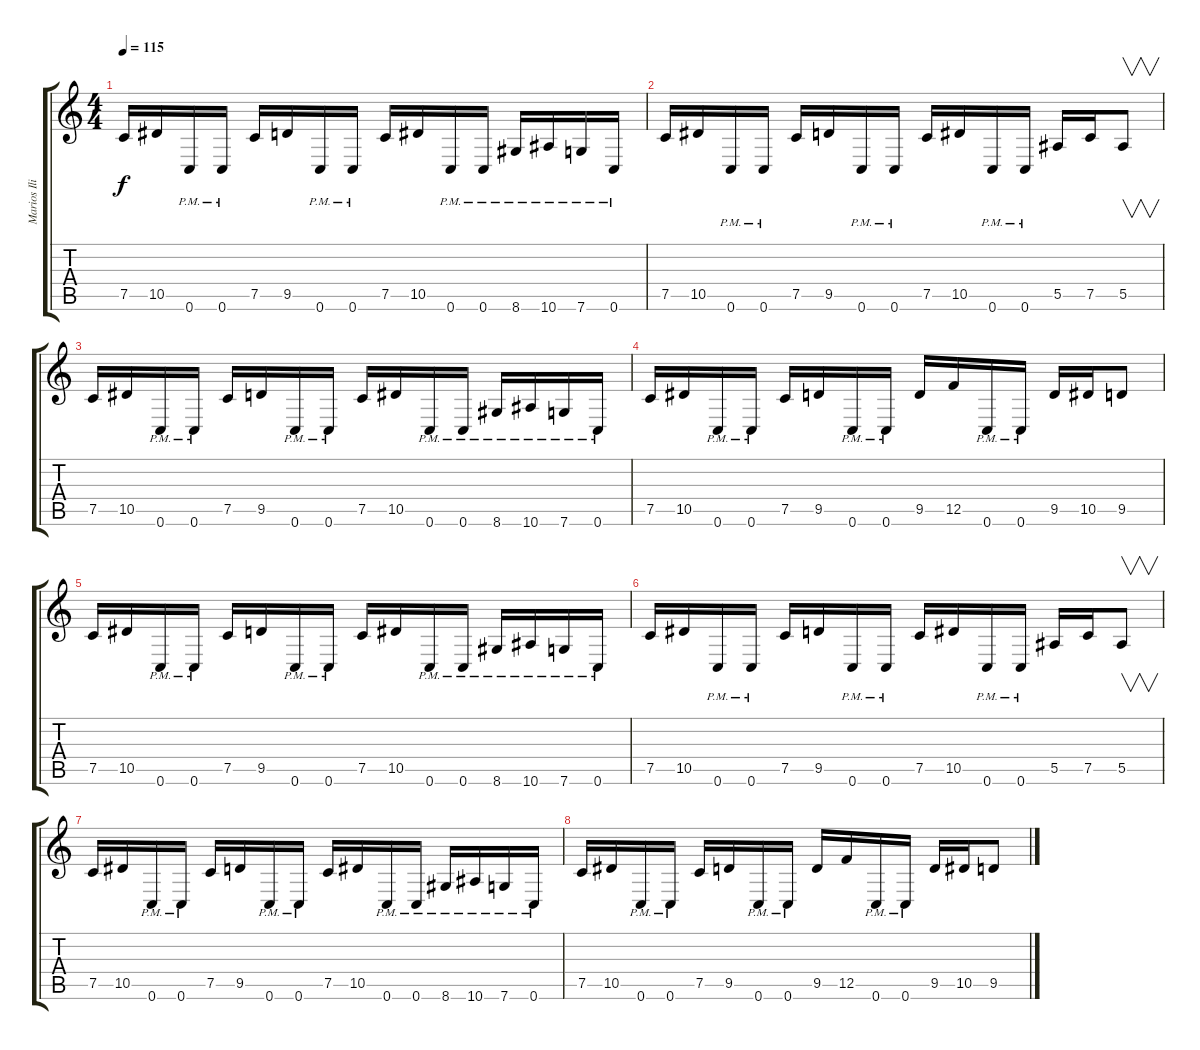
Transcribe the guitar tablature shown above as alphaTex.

\track ("Marios Iliopoulos (Guitar Since 2000)" "Marios Ili") {instrument distortionguitar}
\staff {score tabs}
\tuning (C4 G3 Eb3 Bb2 F2 C2) {hide}
\ts (4 4)
\tempo 115
\clef g2
\ks c
7.5.16{dy f} 10.5.16 0.6{pm}.16 0.6{pm}.16 7.5.16 9.5.16 0.6{pm}.16 0.6{pm}.16 7.5.16 10.5.16 0.6{pm}.16 0.6{pm}.16 8.6{pm}.16 10.6{pm}.16 7.6{pm}.16 0.6{pm}.16 |
7.5.16 10.5.16 0.6{pm}.16 0.6{pm}.16 7.5.16 9.5.16 0.6{pm}.16 0.6{pm}.16 7.5.16 10.5.16 0.6{pm}.16 0.6{pm}.16 5.5.16 7.5.16 5.5.8{v} |
7.5.16 10.5.16 0.6{pm}.16 0.6{pm}.16 7.5.16 9.5.16 0.6{pm}.16 0.6{pm}.16 7.5.16 10.5.16 0.6{pm}.16 0.6{pm}.16 8.6{pm}.16 10.6{pm}.16 7.6{pm}.16 0.6{pm}.16 |
7.5.16 10.5.16 0.6{pm}.16 0.6{pm}.16 7.5.16 9.5.16 0.6{pm}.16 0.6{pm}.16 9.5.16 12.5.16 0.6{pm}.16 0.6{pm}.16 9.5.16 10.5.16 9.5.8 |
7.5.16 10.5.16 0.6{pm}.16 0.6{pm}.16 7.5.16 9.5.16 0.6{pm}.16 0.6{pm}.16 7.5.16 10.5.16 0.6{pm}.16 0.6{pm}.16 8.6{pm}.16 10.6{pm}.16 7.6{pm}.16 0.6{pm}.16 |
7.5.16 10.5.16 0.6{pm}.16 0.6{pm}.16 7.5.16 9.5.16 0.6{pm}.16 0.6{pm}.16 7.5.16 10.5.16 0.6{pm}.16 0.6{pm}.16 5.5.16 7.5.16 5.5.8{v} |
7.5.16 10.5.16 0.6{pm}.16 0.6{pm}.16 7.5.16 9.5.16 0.6{pm}.16 0.6{pm}.16 7.5.16 10.5.16 0.6{pm}.16 0.6{pm}.16 8.6{pm}.16 10.6{pm}.16 7.6{pm}.16 0.6{pm}.16 |
7.5.16 10.5.16 0.6{pm}.16 0.6{pm}.16 7.5.16 9.5.16 0.6{pm}.16 0.6{pm}.16 9.5.16 12.5.16 0.6{pm}.16 0.6{pm}.16 9.5.16 10.5.16 9.5.8
